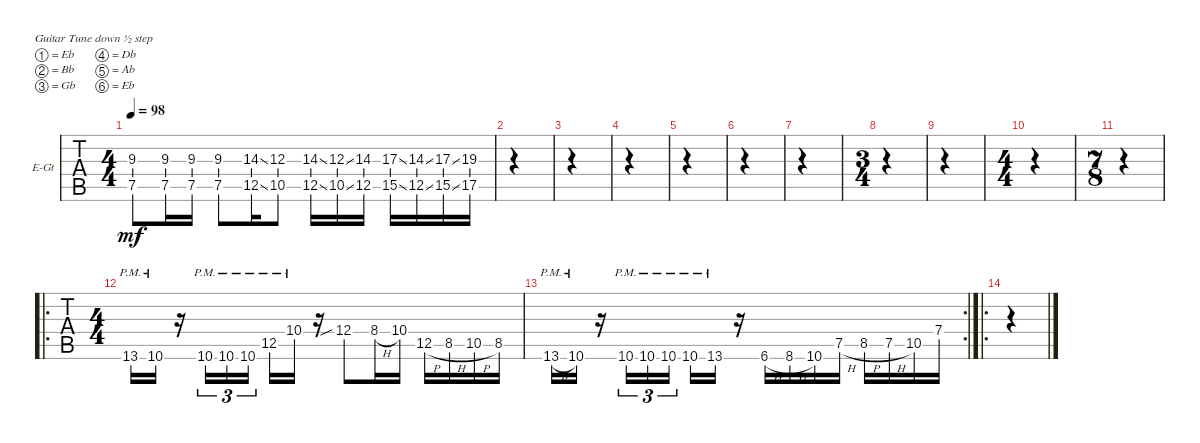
\defaultSystemsLayout 4
\bracketExtendMode groupsimilarinstruments
\firstSystemTrackNameOrientation horizontal
\otherSystemsTrackNameOrientation horizontal
\track ("Panned" "E-Gt") {instrument electricguitarclean}
\staff {tabs}
\tuning (Eb4 Bb3 Gb3 Db3 Ab2 Eb2)
\ts (4 4)
\tempo 98
\clef g2
\ks c
(7.5 9.3).8{dy mf} (7.5 9.3).16 (7.5 9.3).16 (7.5 9.3).8 (12.5{ss} 14.3{ss}).16 (10.5 12.3).8 (12.5{ss} 14.3{ss}).16 (10.5{ss} 12.3{ss}).16 (12.5 14.3).16 (15.5{ss} 17.3{ss}).16 (12.5{ss} 14.3{ss}).16 (15.5{ss} 17.3{ss}).16 (17.5 19.3).16 |
|
|
|
|
|
|
\ts (3 4)
|
|
\ts (4 4)
|
\ts (7 8)
|
\ro
\ts (4 4)
13.6{pm}.16 10.6{pm}.16 r.16 10.6{pm}.16{tu (3 2)} 10.6{pm}.16{tu (3 2)} 10.6{pm}.16{tu (3 2)} 12.5{pm}.16 10.4{pm}.16 r.16 12.4{sib}.8 8.4{h}.16 10.4.16 12.5{h}.16 8.5{h}.16 10.5{h}.16 8.5.16 |
\rc 2
13.6{h pm}.16 10.6{pm}.16 r.16 10.6{pm}.16{tu (3 2)} 10.6{pm}.16{tu (3 2)} 10.6{pm}.16{tu (3 2)} 10.6{pm}.16 13.6{pm}.16 r.16 6.6{h}.16 8.6{h}.16 10.6.16 7.5{h}.16 8.5{h}.16 7.5{h}.16 10.5.16 7.4.16 |
\ro
